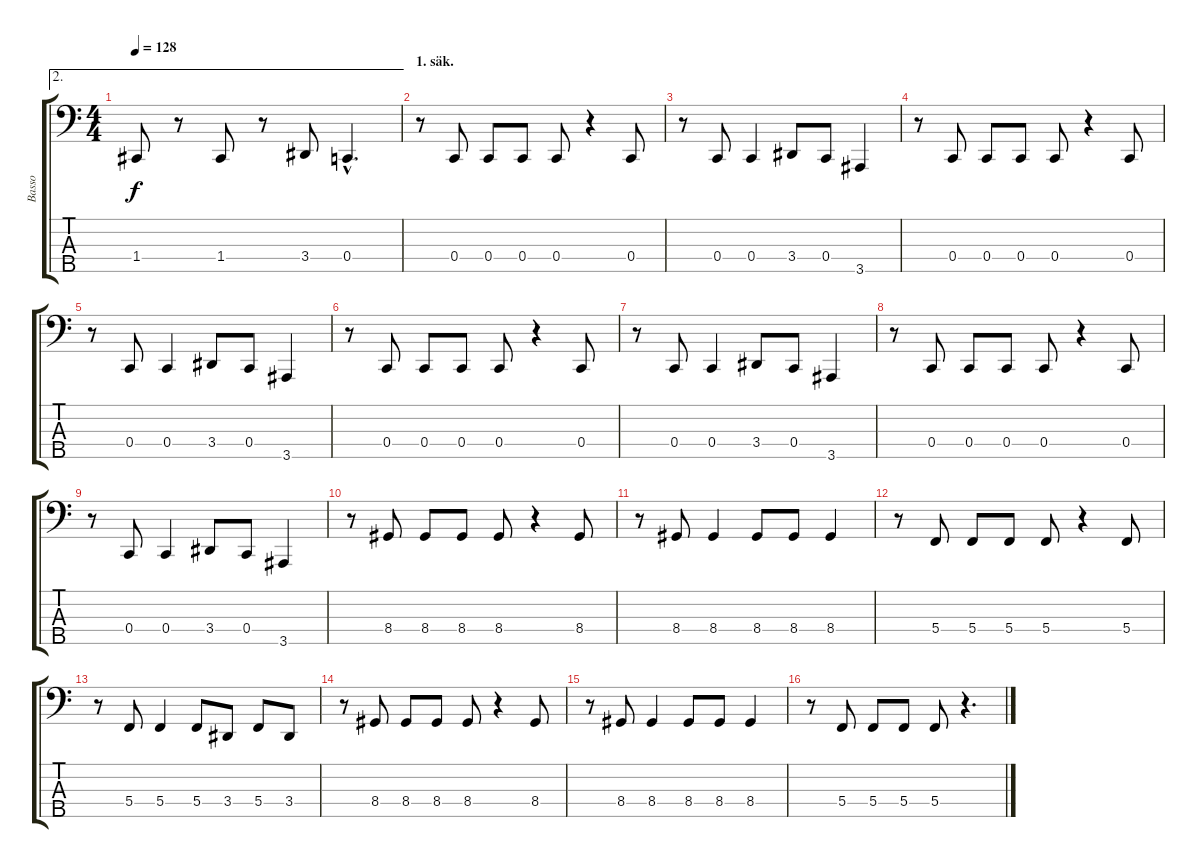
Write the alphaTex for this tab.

\track ("Basso" "Basso") {instrument electricbassfinger}
\staff {score tabs}
\tuning (F2 C2 G1 C1 G0) {hide}
\ae 2
\ts (4 4)
\tempo 128
\clef f4
\ks c
1.4.8{dy f} r.8 1.4.8 r.8 3.4.8 0.4{hac}.4{d} |
\section ("" "1. säk.")
r.8 0.4.8 0.4.8 0.4.8 0.4.8 r.4 0.4.8 |
r.8 0.4.8 0.4.4 3.4.8 0.4.8 3.5.4 |
r.8 0.4.8 0.4.8 0.4.8 0.4.8 r.4 0.4.8 |
r.8 0.4.8 0.4.4 3.4.8 0.4.8 3.5.4 |
r.8 0.4.8 0.4.8 0.4.8 0.4.8 r.4 0.4.8 |
r.8 0.4.8 0.4.4 3.4.8 0.4.8 3.5.4 |
r.8 0.4.8 0.4.8 0.4.8 0.4.8 r.4 0.4.8 |
r.8 0.4.8 0.4.4 3.4.8 0.4.8 3.5.4 |
r.8 8.4.8 8.4.8 8.4.8 8.4.8 r.4 8.4.8 |
r.8 8.4.8 8.4.4 8.4.8 8.4.8 8.4.4 |
r.8 5.4.8 5.4.8 5.4.8 5.4.8 r.4 5.4.8 |
r.8 5.4.8 5.4.4 5.4.8 3.4.8 5.4.8 3.4.8 |
r.8 8.4.8 8.4.8 8.4.8 8.4.8 r.4 8.4.8 |
r.8 8.4.8 8.4.4 8.4.8 8.4.8 8.4.4 |
r.8 5.4.8 5.4.8 5.4.8 5.4.8 r.4{d}
